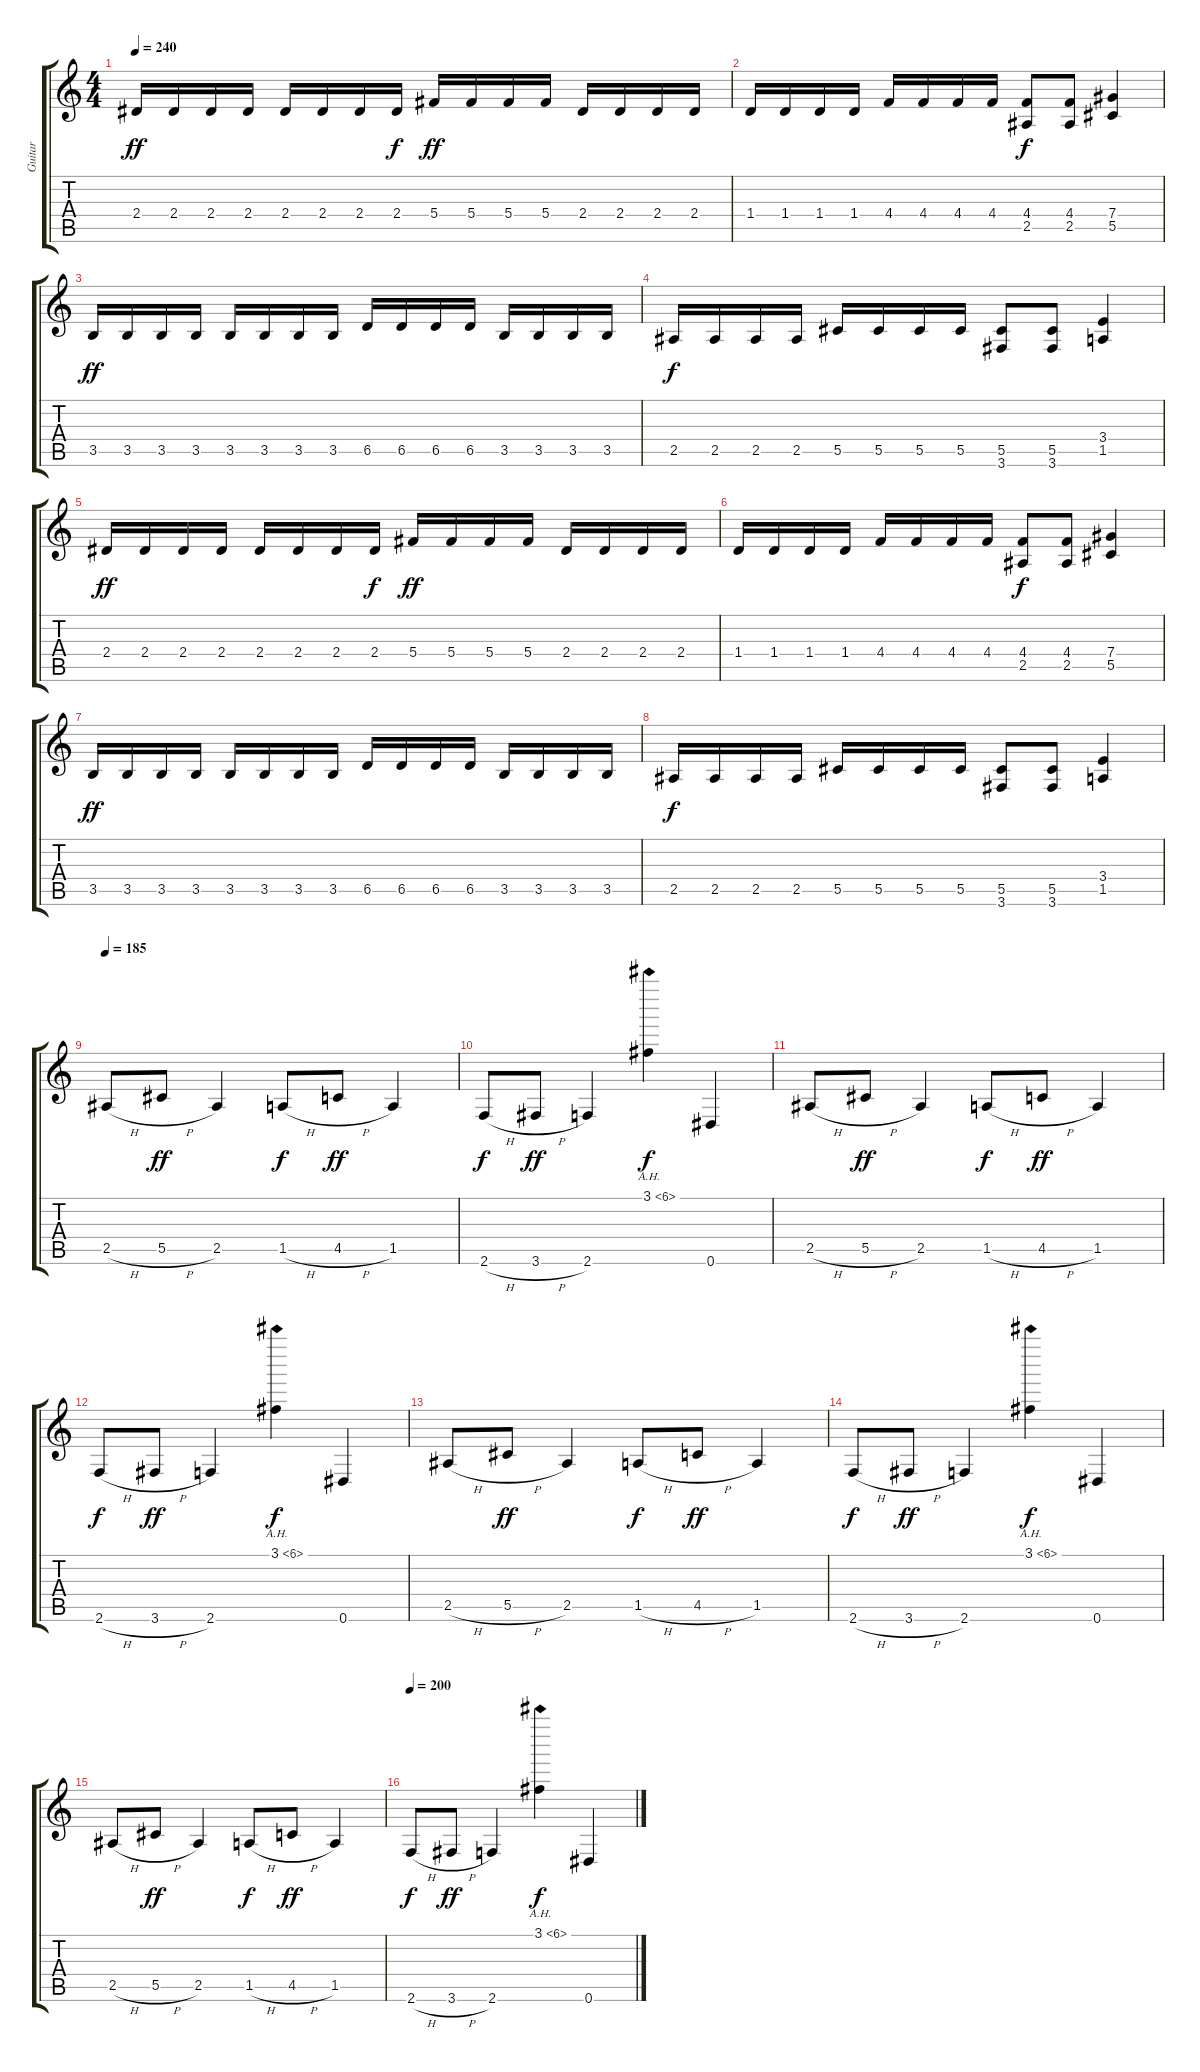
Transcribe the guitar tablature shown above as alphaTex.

\track ("Guitar" "Guitar") {instrument distortionguitar}
\staff {score tabs}
\tuning (Eb4 Bb3 Gb3 Db3 Ab2 Eb2) {hide}
\ts (4 4)
\tempo 240
\clef g2
\ks c
2.4.16{dy ff} 2.4.16 2.4.16 2.4.16 2.4.16 2.4.16 2.4.16 2.4.16{dy f} 5.4.16{dy ff} 5.4.16 5.4.16 5.4.16 2.4.16 2.4.16 2.4.16 2.4.16 |
1.4.16 1.4.16 1.4.16 1.4.16 4.4.16 4.4.16 4.4.16 4.4.16 (4.4 2.5).8{dy f} (4.4 2.5).8 (7.4 5.5).4 |
3.5.16{dy ff} 3.5.16 3.5.16 3.5.16 3.5.16 3.5.16 3.5.16 3.5.16 6.5.16 6.5.16 6.5.16 6.5.16 3.5.16 3.5.16 3.5.16 3.5.16 |
2.5.16{dy f} 2.5.16 2.5.16 2.5.16 5.5.16 5.5.16 5.5.16 5.5.16 (5.5 3.6).8 (5.5 3.6).8 (3.4 1.5).4 |
2.4.16{dy ff} 2.4.16 2.4.16 2.4.16 2.4.16 2.4.16 2.4.16 2.4.16{dy f} 5.4.16{dy ff} 5.4.16 5.4.16 5.4.16 2.4.16 2.4.16 2.4.16 2.4.16 |
1.4.16 1.4.16 1.4.16 1.4.16 4.4.16 4.4.16 4.4.16 4.4.16 (4.4 2.5).8{dy f} (4.4 2.5).8 (7.4 5.5).4 |
3.5.16{dy ff} 3.5.16 3.5.16 3.5.16 3.5.16 3.5.16 3.5.16 3.5.16 6.5.16 6.5.16 6.5.16 6.5.16 3.5.16 3.5.16 3.5.16 3.5.16 |
2.5.16{dy f} 2.5.16 2.5.16 2.5.16 5.5.16 5.5.16 5.5.16 5.5.16 (5.5 3.6).8 (5.5 3.6).8 (3.4 1.5).4 |
\tempo 210
\tempo 185
2.5{h}.8 5.5{h}.8{dy ff} 2.5.4 1.5{h}.8{dy f} 4.5{h}.8{dy ff} 1.5.4 |
2.6{h}.8{dy f} 3.6{h}.8{dy ff} 2.6.4 3.1{ah 3}.4{dy f} 0.6.4 |
2.5{h}.8 5.5{h}.8{dy ff} 2.5.4 1.5{h}.8{dy f} 4.5{h}.8{dy ff} 1.5.4 |
2.6{h}.8{dy f} 3.6{h}.8{dy ff} 2.6.4 3.1{ah 3}.4{dy f} 0.6.4 |
2.5{h}.8 5.5{h}.8{dy ff} 2.5.4 1.5{h}.8{dy f} 4.5{h}.8{dy ff} 1.5.4 |
2.6{h}.8{dy f} 3.6{h}.8{dy ff} 2.6.4 3.1{ah 3}.4{dy f} 0.6.4 |
2.5{h}.8 5.5{h}.8{dy ff} 2.5.4 1.5{h}.8{dy f} 4.5{h}.8{dy ff} 1.5.4 |
\tempo 200
2.6{h}.8{dy f} 3.6{h}.8{dy ff} 2.6.4 3.1{ah 3}.4{dy f} 0.6.4
